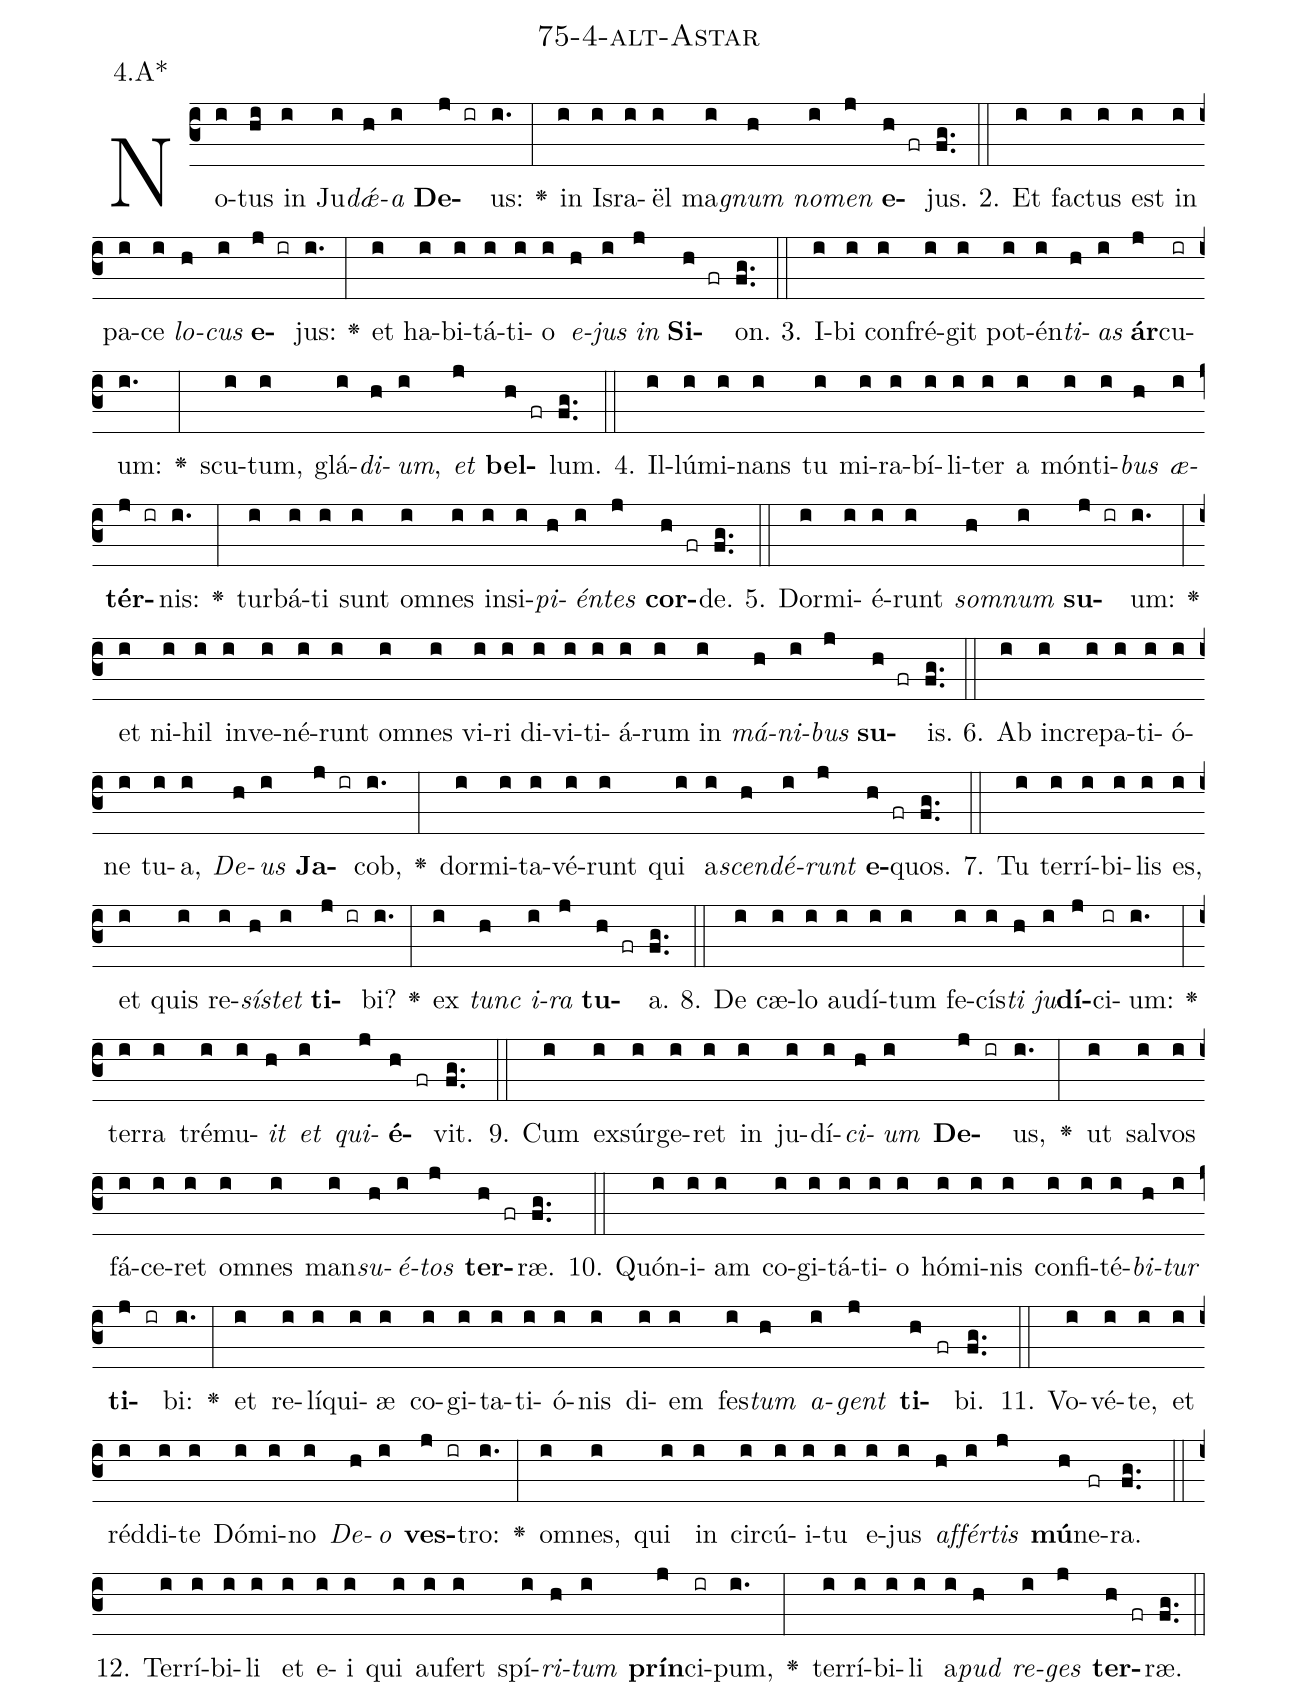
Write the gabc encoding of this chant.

name: 75-4-alt-Astar;
annotation: 4.A*;
%%
(c3)No(i)tus(hi) in(i) Ju(i)<i>dǽ</i>(h)<i>a</i>(i) <b>De</b>(j ir)us:(i.) <v>\greheightstar</v>(:) in(i) Is(i)ra(i)ël(i) ma(i)<i>gnum</i>(h) <i>no</i>(i)<i>men</i>(j) <b>e</b>(h fr)jus.(fg..) (::)
2. Et(i) fac(i)tus(i) est(i) in(i) pa(i)ce(i) <i>lo</i>(h)<i>cus</i>(i) <b>e</b>(j ir)jus:(i.) <v>\greheightstar</v>(:) et(i) ha(i)bi(i)tá(i)ti(i)o(i) <i>e</i>(h)<i>jus</i>(i) <i>in</i>(j) <b>Si</b>(h fr)on.(fg..) (::)
3. I(i)bi(i) con(i)fré(i)git(i) pot(i)én(i)<i>ti</i>(h)<i>as</i>(i) <b>ár</b>(j)cu(ir)um:(i.) <v>\greheightstar</v>(:) scu(i)tum,(i) glá(i)<i>di</i>(h)<i>um</i>,(i) <i>et</i>(j) <b>bel</b>(h fr)lum.(fg..) (::)
4. Il(i)lú(i)mi(i)nans(i) tu(i) mi(i)ra(i)bí(i)li(i)ter(i) a(i) món(i)ti(i)<i>bus</i>(h) <i>æ</i>(i)<b>tér</b>(j ir)nis:(i.) <v>\greheightstar</v>(:) tur(i)bá(i)ti(i) sunt(i) om(i)nes(i) in(i)si(i)<i>pi</i>(h)<i>én</i>(i)<i>tes</i>(j) <b>cor</b>(h fr)de.(fg..) (::)
5. Dor(i)mi(i)é(i)runt(i) <i>som</i>(h)<i>num</i>(i) <b>su</b>(j ir)um:(i.) <v>\greheightstar</v>(:) et(i) ni(i)hil(i) in(i)ve(i)né(i)runt(i) om(i)nes(i) vi(i)ri(i) di(i)vi(i)ti(i)á(i)rum(i) in(i) <i>má</i>(h)<i>ni</i>(i)<i>bus</i>(j) <b>su</b>(h fr)is.(fg..) (::)
6. Ab(i) in(i)cre(i)pa(i)ti(i)ó(i)ne(i) tu(i)a,(i) <i>De</i>(h)<i>us</i>(i) <b>Ja</b>(j ir)cob,(i.) <v>\greheightstar</v>(:) dor(i)mi(i)ta(i)vé(i)runt(i) qui(i) a(i)<i>scen</i>(h)<i>dé</i>(i)<i>runt</i>(j) <b>e</b>(h fr)quos.(fg..) (::)
7. Tu(i) ter(i)rí(i)bi(i)lis(i) es,(i) et(i) quis(i) re(i)<i>sís</i>(h)<i>tet</i>(i) <b>ti</b>(j ir)bi?(i.) <v>\greheightstar</v>(:) ex(i) <i>tunc</i>(h) <i>i</i>(i)<i>ra</i>(j) <b>tu</b>(h fr)a.(fg..) (::)
8. De(i) cæ(i)lo(i) au(i)dí(i)tum(i) fe(i)cís(i)<i>ti</i>(h) <i>ju</i>(i)<b>dí</b>(j)ci(ir)um:(i.) <v>\greheightstar</v>(:) ter(i)ra(i) tré(i)mu(i)<i>it</i>(h) <i>et</i>(i) <i>qui</i>(j)<b>é</b>(h fr)vit.(fg..) (::)
9. Cum(i) ex(i)súr(i)ge(i)ret(i) in(i) ju(i)dí(i)<i>ci</i>(h)<i>um</i>(i) <b>De</b>(j ir)us,(i.) <v>\greheightstar</v>(:) ut(i) sal(i)vos(i) fá(i)ce(i)ret(i) om(i)nes(i) man(i)<i>su</i>(h)<i>é</i>(i)<i>tos</i>(j) <b>ter</b>(h fr)ræ.(fg..) (::)
10. Quón(i)i(i)am(i) co(i)gi(i)tá(i)ti(i)o(i) hó(i)mi(i)nis(i) con(i)fi(i)té(i)<i>bi</i>(h)<i>tur</i>(i) <b>ti</b>(j ir)bi:(i.) <v>\greheightstar</v>(:) et(i) re(i)lí(i)qui(i)æ(i) co(i)gi(i)ta(i)ti(i)ó(i)nis(i) di(i)em(i) fes(i)<i>tum</i>(h) <i>a</i>(i)<i>gent</i>(j) <b>ti</b>(h fr)bi.(fg..) (::)
11. Vo(i)vé(i)te,(i) et(i) réd(i)di(i)te(i) Dó(i)mi(i)no(i) <i>De</i>(h)<i>o</i>(i) <b>ves</b>(j ir)tro:(i.) <v>\greheightstar</v>(:) om(i)nes,(i) qui(i) in(i) cir(i)cú(i)i(i)tu(i) e(i)jus(i) <i>af</i>(h)<i>fér</i>(i)<i>tis</i>(j) <b>mú</b>(h)ne(fr)ra.(fg..) (::)
12. Ter(i)rí(i)bi(i)li(i) et(i) e(i)i(i) qui(i) au(i)fert(i) spí(i)<i>ri</i>(h)<i>tum</i>(i) <b>prín</b>(j)ci(ir)pum,(i.) <v>\greheightstar</v>(:) ter(i)rí(i)bi(i)li(i) a(i)<i>pud</i>(h) <i>re</i>(i)<i>ges</i>(j) <b>ter</b>(h fr)ræ.(fg..) (::)
